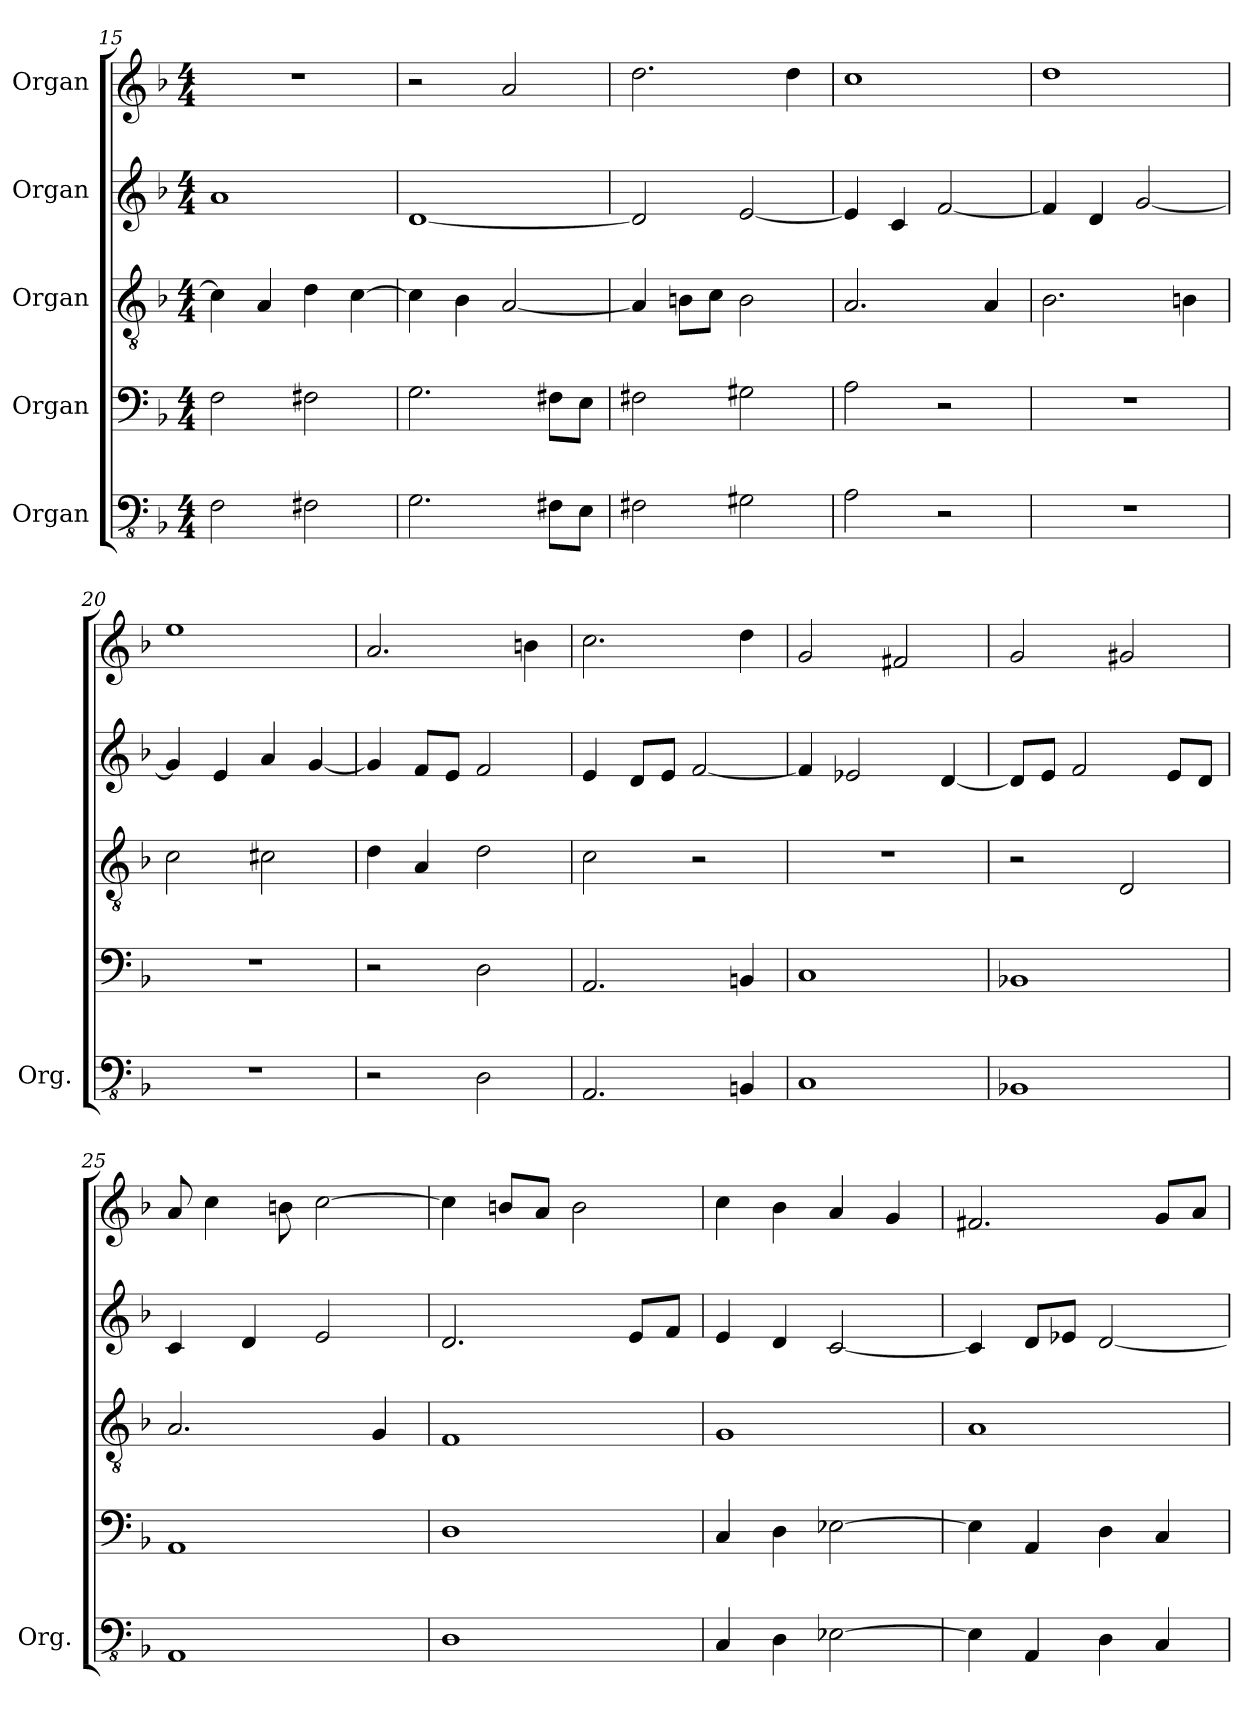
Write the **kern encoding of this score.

**kern	**kern	**kern	**kern	**kern
*part5	*part4	*part3	*part2	*part1
*staff5	*staff4	*staff3	*staff2	*staff1
*I"Organ	*I"Organ	*I"Organ	*I"Organ	*I"Organ
*I'Org.	*	*	*	*
*clefFv4	*clefF4	*clefGv2	*clefG2	*clefG2
*k[b-]	*k[b-]	*k[b-]	*k[b-]	*k[b-]
*M4/4	*M4/4	*M4/4	*M4/4	*M4/4
=15	=15	=15	=15	=15
2FF\	2F\	4c\]	1a	1r
.	.	4A/	.	.
2FF#X\	2F#X\	4d\	.	.
.	.	[4c\	.	.
=16	=16	=16	=16	=16
2.GG\	2.G\	4c\]	[1d	2r
.	.	4B-\	.	.
.	.	[2A/	.	2a/
8FF#X\L	8F#X\L	.	.	.
8EE\J	8E\J	.	.	.
=17	=17	=17	=17	=17
2FF#X\	2F#X\	4A/]	2d/]	2.dd\
.	.	8Bn\L	.	.
.	.	8c\J	.	.
2GG#X\	2G#X\	2B\	[2e/	.
.	.	.	.	4dd\
=18	=18	=18	=18	=18
2AA\	2A\	2.A/	4e/]	1cc
.	.	.	4c/	.
2r	2r	.	[2f/	.
.	.	4A/	.	.
=19	=19	=19	=19	=19
1r	1r	2.B-\	4f/]	1dd
.	.	.	4d/	.
.	.	.	[2g/	.
.	.	4Bn\	.	.
=20	=20	=20	=20	=20
1r	1r	2c\	4g/]	1ee
.	.	.	4e/	.
.	.	2c#X\	4a/	.
.	.	.	[4g/	.
!!LO:LB:g=z
=21	=21	=21	=21	=21
2r	2r	4d\	4g/]	2.a/
.	.	4A/	8f/L	.
.	.	.	8e/J	.
2DD\	2D\	2d\	2f/	.
.	.	.	.	4bn\
=22	=22	=22	=22	=22
2.AAA/	2.AA/	2c\	4e/	2.cc\
.	.	.	8d/L	.
.	.	.	8e/J	.
.	.	2r	[2f/	.
4BBBn/	4BBn/	.	.	4dd\
=23	=23	=23	=23	=23
1CC	1C	1r	4f/]	2g/
.	.	.	2e-X/	.
.	.	.	.	2f#X/
.	.	.	[4d/	.
=24	=24	=24	=24	=24
1BBB-X	1BB-X	2r	8d/L]	2g/
.	.	.	8e/J	.
.	.	.	2f/	.
.	.	2D/	.	2g#X/
.	.	.	8e/L	.
.	.	.	8d/J	.
=25	=25	=25	=25	=25
1AAA	1AA	2.A/	4c/	8a/
.	.	.	.	4cc\
.	.	.	4d/	.
.	.	.	.	8bn\
.	.	.	2e/	[2cc\
.	.	4G/	.	.
=26	=26	=26	=26	=26
1DD	1D	1F	2.d/	4cc\]
.	.	.	.	8bn/L
.	.	.	.	8a/J
.	.	.	.	2b\
.	.	.	8e/L	.
.	.	.	8f/J	.
=27	=27	=27	=27	=27
4CC/	4C/	1G	4e/	4cc\
4DD\	4D\	.	4d/	4b-\
[2EE-X\	[2E-X\	.	[2c/	4a/
.	.	.	.	4g/
!!LO:PB:g=z
=28	=28	=28	=28	=28
4EE-\]	4E-\]	1A	4c/]	2.f#X/
4AAA/	4AA/	.	8d/L	.
.	.	.	8e-X/J	.
4DD\	4D\	.	[2d/	.
4CC/	4C/	.	.	8g/L
.	.	.	.	8a/J
=	=	=	=	=
*-	*-	*-	*-	*-
